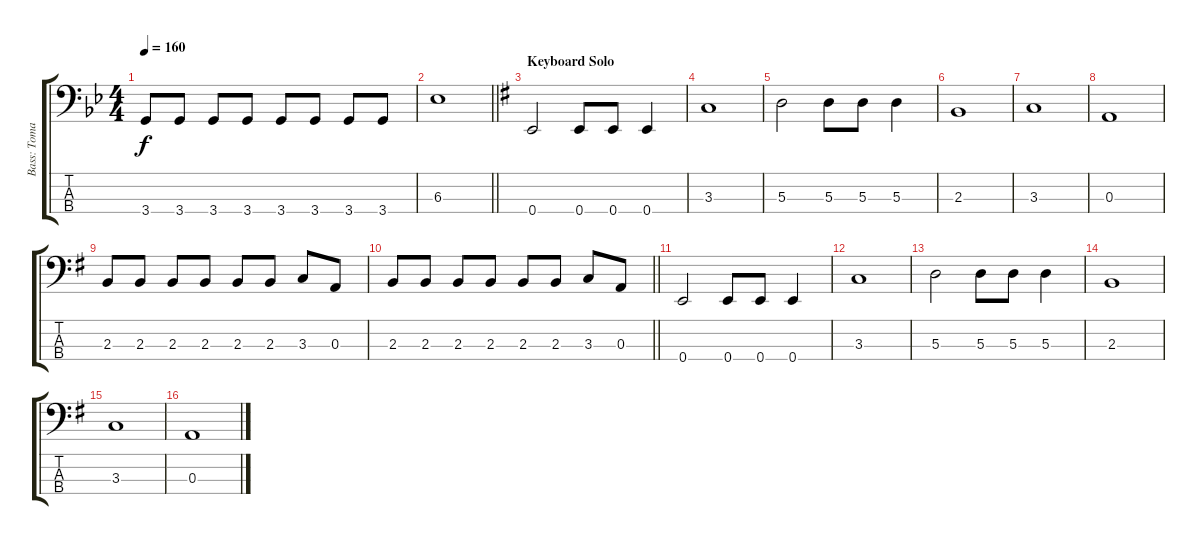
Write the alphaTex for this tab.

\track ("Bass: Tomas Stolt" "Bass: Toma") {instrument electricbassfinger}
\staff {score tabs}
\tuning (G2 D2 A1 E1) {hide}
\ts (4 4)
\tempo 160
\clef f4
\ks gminor
3.4.8{dy f} 3.4.8 3.4.8 3.4.8 3.4.8 3.4.8 3.4.8 3.4.8 |
\barLineRight lightlight
6.3.1 |
\section ("" "Keyboard Solo")
\ks eminor
0.4.2 0.4.8 0.4.8 0.4.4 |
3.3.1 |
5.3.2 5.3.8 5.3.8 5.3.4 |
2.3.1 |
3.3.1 |
0.3.1 |
2.3.8 2.3.8 2.3.8 2.3.8 2.3.8 2.3.8 3.3.8 0.3.8 |
\barLineRight lightlight
2.3.8 2.3.8 2.3.8 2.3.8 2.3.8 2.3.8 3.3.8 0.3.8 |
0.4.2 0.4.8 0.4.8 0.4.4 |
3.3.1 |
5.3.2 5.3.8 5.3.8 5.3.4 |
2.3.1 |
3.3.1 |
0.3.1
